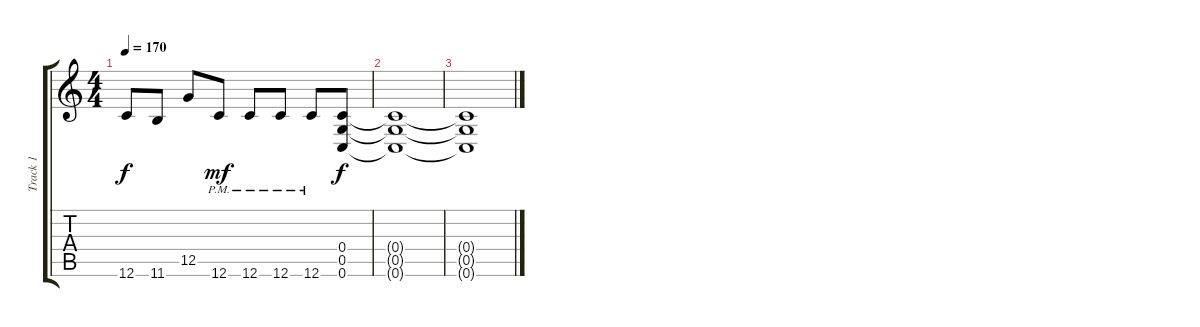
\track ("Track 1" "Track 1") {instrument distortionguitar}
\staff {score tabs}
\tuning (D4 A3 F3 C3 G2 C2) {hide}
\ts (4 4)
\tempo 170
\clef g2
\ks c
12.6{t}.8{dy f} 11.6.8 12.5.8 12.6{pm}.8{dy mf} 12.6{pm}.8 12.6{pm}.8 12.6{pm}.8 (0.4 0.5 0.6).8{dy f} |
(0.4{t} 0.5{t} 0.6{t}).1 |
(0.4{t} 0.5{t} 0.6{t}).1
